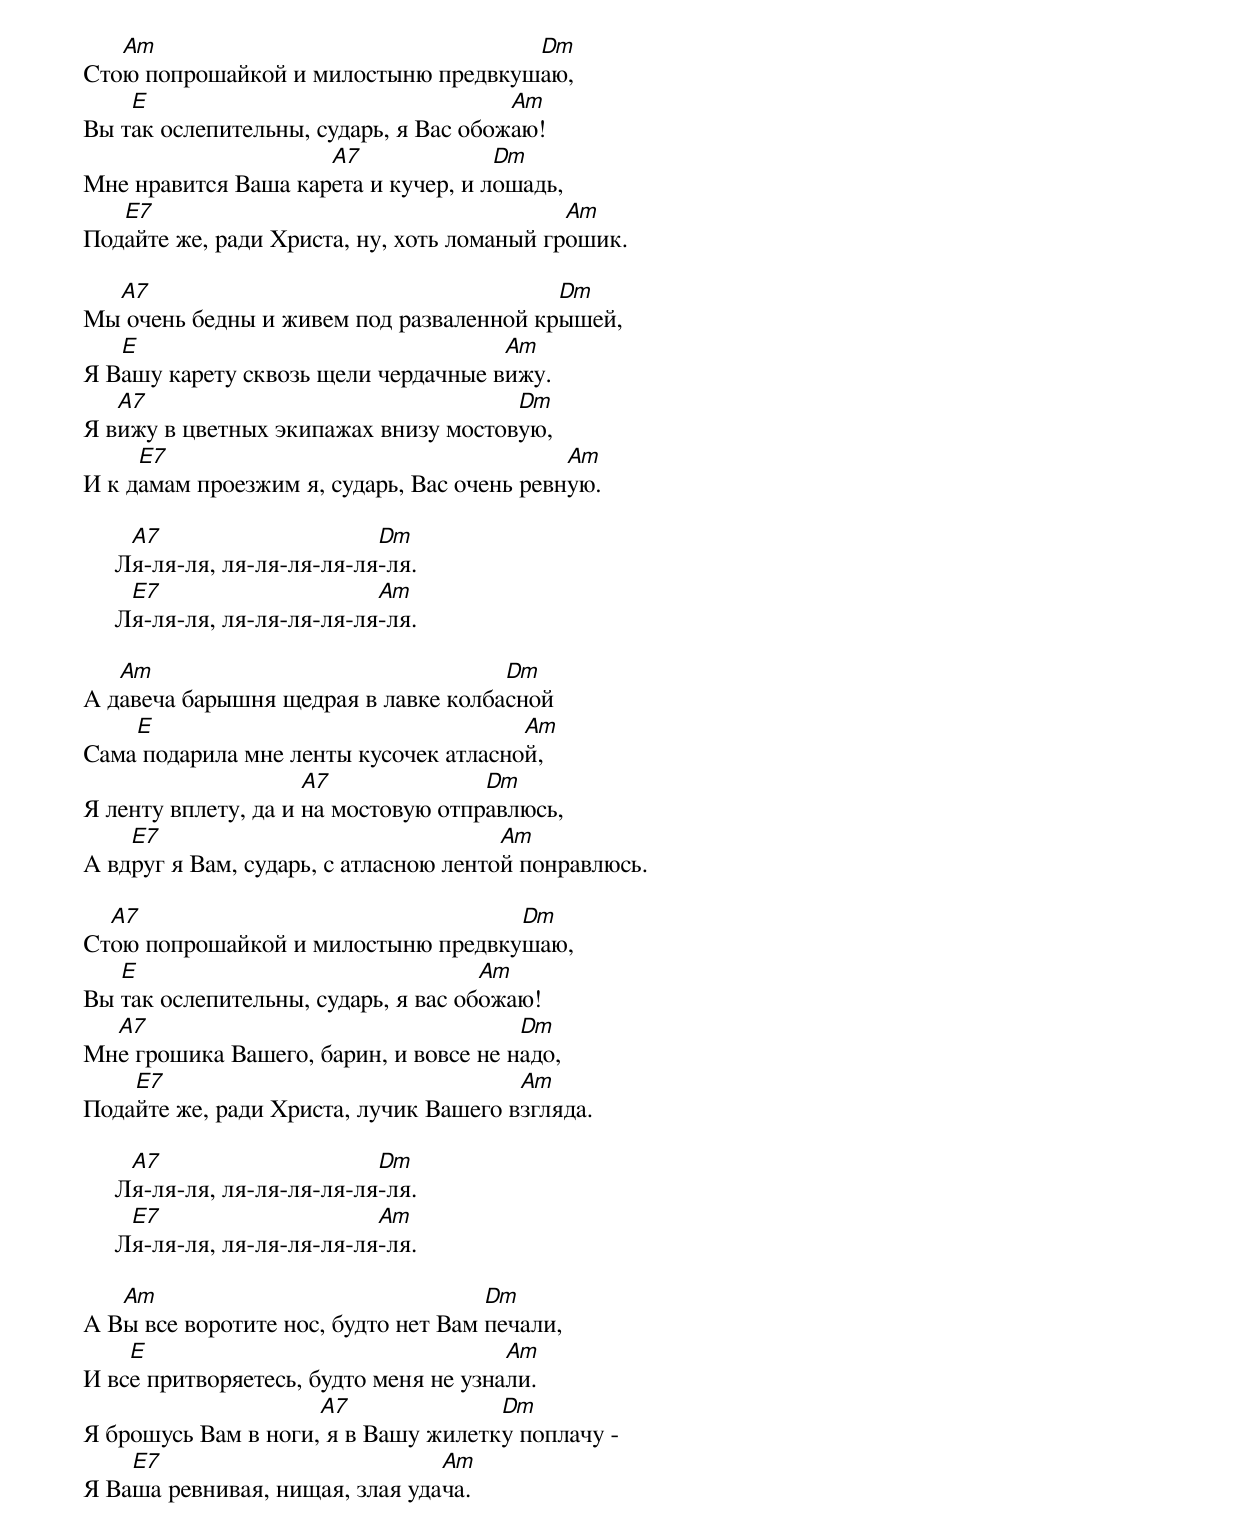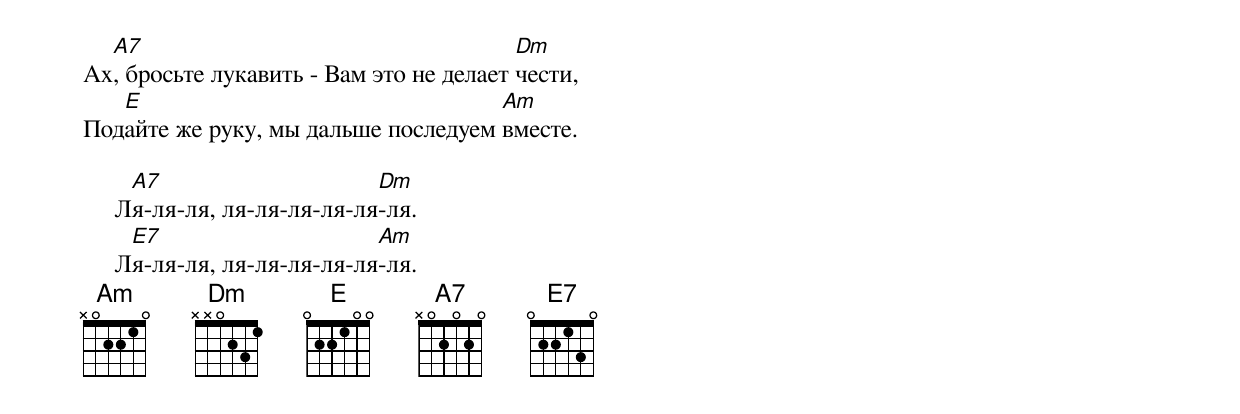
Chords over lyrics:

   Am                                Dm
Стою попрошайкой и милостыню предвкушаю,
    E                                  Am
Вы так ослепительны, сударь, я Вас обожаю!
                     A7              Dm
Мне нравится Ваша карета и кучер, и лошадь,
   E7                                       Am
Подайте же, ради Христа, ну, хоть ломаный грошик.

  A7                                     Dm
Мы очень бедны и живем под разваленной крышей,
   E                                 Am
Я Вашу карету сквозь щели чердачные вижу.
   A7                                 Dm
Я вижу в цветных экипажах внизу мостовую,
     E7                                     Am
И к дамам проезжим я, сударь, Вас очень ревную.

      A7                     Dm
     Ля-ля-ля, ля-ля-ля-ля-ля-ля.
      E7                     Am
     Ля-ля-ля, ля-ля-ля-ля-ля-ля.

   Am                                Dm
А давеча барышня щедрая в лавке колбасной
    E                                  Am
Сама подарила мне ленты кусочек атласной,
                     A7              Dm
Я ленту вплету, да и на мостовую отправлюсь,
    E7                                 Am
А вдруг я Вам, сударь, с атласною лентой понравлюсь.

  A7                                Dm
Стою попрошайкой и милостыню предвкушаю,
   E                                 Am
Вы так ослепительны, сударь, я вас обожаю!
  A7                                   Dm
Мне грошика Вашего, барин, и вовсе не надо,
    E7                                 Am
Подайте же, ради Христа, лучик Вашего взгляда.

      A7                     Dm
     Ля-ля-ля, ля-ля-ля-ля-ля-ля.
      E7                     Am
     Ля-ля-ля, ля-ля-ля-ля-ля-ля.

   Am                                Dm
А Вы все воротите нос, будто нет Вам печали,
    E                                  Am
И все притворяетесь, будто меня не узнали.
                     A7              Dm
Я брошусь Вам в ноги, я в Вашу жилетку поплачу -
    E7                          Am
Я Ваша ревнивая, нищая, злая удача.

  A7                                     Dm
Ах, бросьте лукавить - Вам это не делает чести,
   E                                 Am
Подайте же руку, мы дальше последуем вместе.

      A7                     Dm
     Ля-ля-ля, ля-ля-ля-ля-ля-ля.
      E7                     Am
     Ля-ля-ля, ля-ля-ля-ля-ля-ля.
